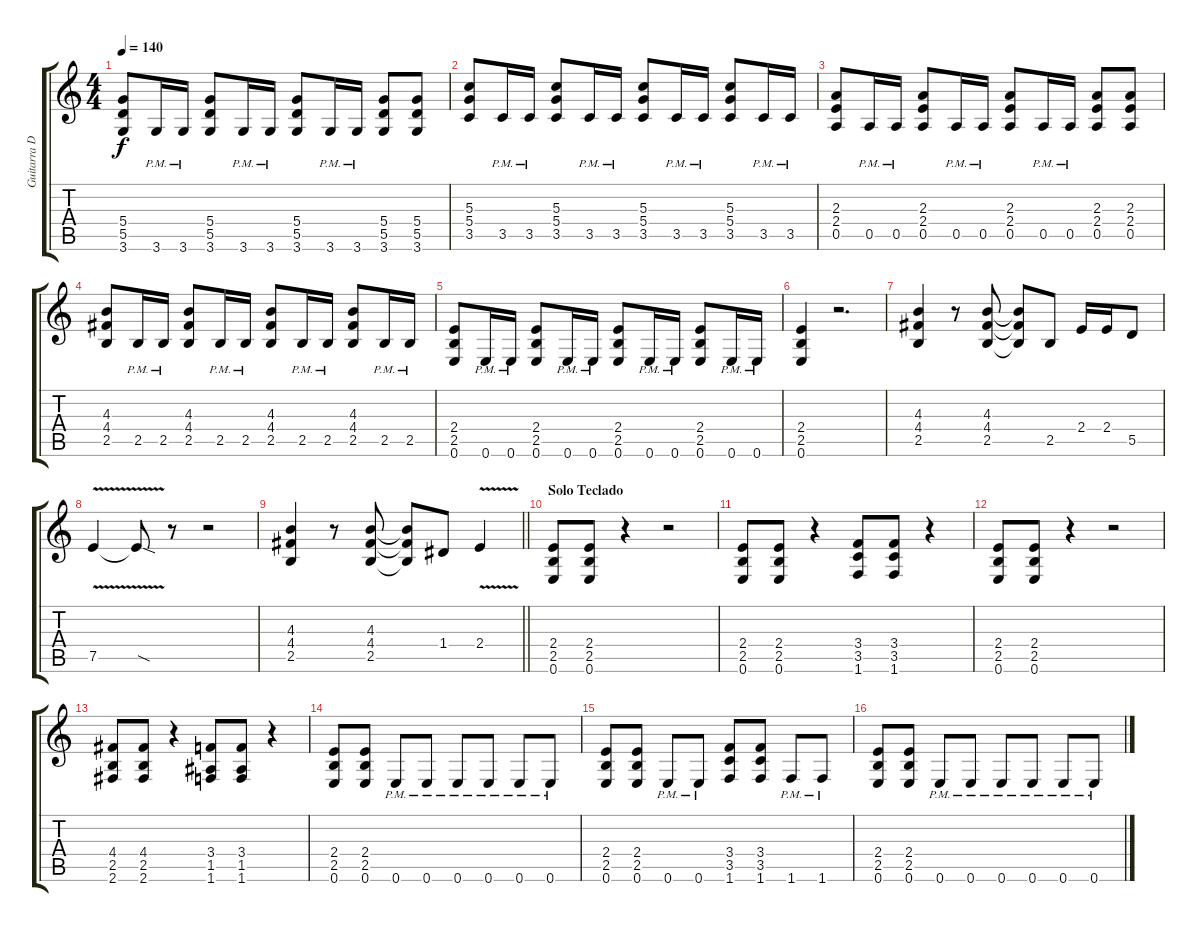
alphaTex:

\track ("Guitarra Der" "Guitarra D") {instrument distortionguitar}
\staff {score tabs}
\tuning (E4 B3 G3 D3 A2 E2) {hide}
\ts (4 4)
\tempo 140
\clef g2
\ks c
(5.4 5.5 3.6).8{dy f} 3.6{pm}.16 3.6{pm}.16 (5.4 5.5 3.6).8 3.6{pm}.16 3.6{pm}.16 (5.4 5.5 3.6).8 3.6{pm}.16 3.6{pm}.16 (5.4 5.5 3.6).8 (5.4 5.5 3.6).8 |
(5.3 5.4 3.5).8 3.5{pm}.16 3.5{pm}.16 (5.3 5.4 3.5).8 3.5{pm}.16 3.5{pm}.16 (5.3 5.4 3.5).8 3.5{pm}.16 3.5{pm}.16 (5.3 5.4 3.5).8 3.5{pm}.16 3.5{pm}.16 |
(2.3 2.4 0.5).8 0.5{pm}.16 0.5{pm}.16 (2.3 2.4 0.5).8 0.5{pm}.16 0.5{pm}.16 (2.3 2.4 0.5).8 0.5{pm}.16 0.5{pm}.16 (2.3 2.4 0.5).8 (2.3 2.4 0.5).8 |
(4.3 4.4 2.5).8 2.5{pm}.16 2.5{pm}.16 (4.3 4.4 2.5).8 2.5{pm}.16 2.5{pm}.16 (4.3 4.4 2.5).8 2.5{pm}.16 2.5{pm}.16 (4.3 4.4 2.5).8 2.5{pm}.16 2.5{pm}.16 |
(2.4 2.5 0.6).8 0.6{pm}.16 0.6{pm}.16 (2.4 2.5 0.6).8 0.6{pm}.16 0.6{pm}.16 (2.4 2.5 0.6).8 0.6{pm}.16 0.6{pm}.16 (2.4 2.5 0.6).8 0.6{pm}.16 0.6{pm}.16 |
(2.4 2.5 0.6).4 r.2{d} |
(4.3 4.4 2.5).4 r.8 (4.3 4.4 2.5).8 (4.3{t} 4.4{t} 2.5{t}).8 2.5.8 2.4.16 2.4.16 5.5.8 |
7.5{v}.4 7.5{sod t}.8 r.8 r.2 |
\barLineRight lightlight
(4.3 4.4 2.5).4 r.8 (4.3 4.4 2.5).8 (4.3{t} 4.4{t} 2.5{t}).8 1.4.8 2.4{v}.4 |
\section ("" "Solo Teclado")
(2.4 2.5 0.6).8 (2.4 2.5 0.6).8 r.4 r.2 |
(2.4 2.5 0.6).8 (2.4 2.5 0.6).8 r.4 (3.4 3.5 1.6).8 (3.4 3.5 1.6).8 r.4 |
(2.4 2.5 0.6).8 (2.4 2.5 0.6).8 r.4 r.2 |
(4.4 2.5 2.6).8 (4.4 2.5 2.6).8 r.4 (3.4 1.5 1.6).8 (3.4 1.5 1.6).8 r.4 |
(2.4 2.5 0.6).8 (2.4 2.5 0.6).8 0.6{pm}.8 0.6{pm}.8 0.6{pm}.8 0.6{pm}.8 0.6{pm}.8 0.6{pm}.8 |
(2.4 2.5 0.6).8 (2.4 2.5 0.6).8 0.6{pm}.8 0.6{pm}.8 (3.4 3.5 1.6).8 (3.4 3.5 1.6).8 1.6{pm}.8 1.6{pm}.8 |
(2.4 2.5 0.6).8 (2.4 2.5 0.6).8 0.6{pm}.8 0.6{pm}.8 0.6{pm}.8 0.6{pm}.8 0.6{pm}.8 0.6{pm}.8
